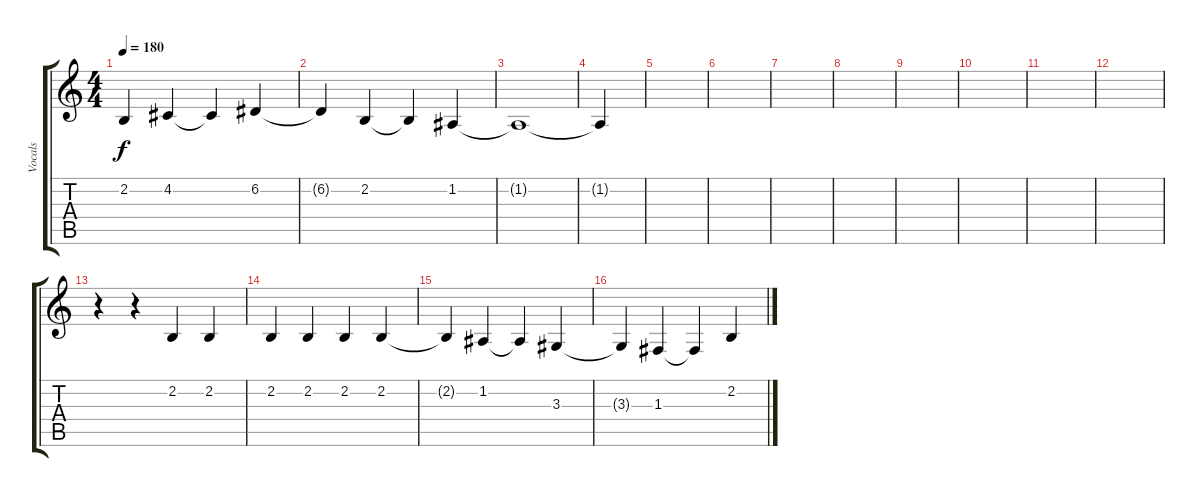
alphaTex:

\track ("Vocals" "Vocals") {instrument flute}
\staff {score tabs}
\tuning (D4 A3 F3 C3 G2 C2) {hide}
\ts (4 4)
\tempo 180
\clef g2
\ks c
2.2{t}.4{dy f} 4.2.4 4.2{t}.4 6.2.4 |
6.2{t}.4 2.2.4 2.2{t}.4 1.2.4 |
1.2{t}.1 |
1.2{t}.4 |
|
|
|
|
|
|
|
|
r.4 r.4 2.2.4 2.2.4 |
2.2.4 2.2.4 2.2.4 2.2.4 |
2.2{t}.4 1.2.4 1.2{t}.4 3.3.4 |
3.3{t}.4 1.3.4 1.3{t}.4 2.2.4
